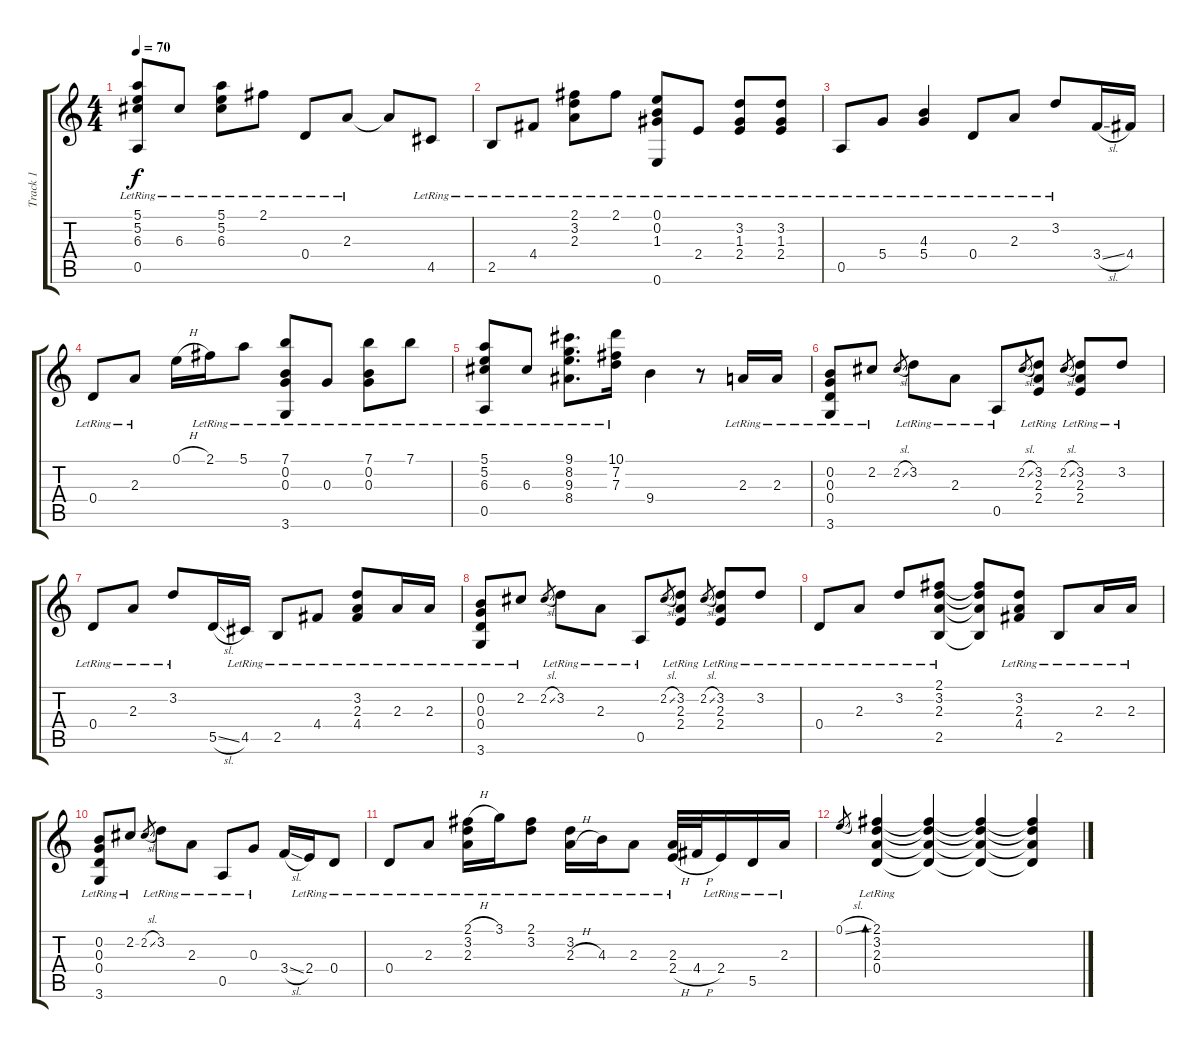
\track ("Track 1" "Track 1") {instrument acousticguitarnylon}
\staff {score tabs}
\tuning (E4 B3 G3 D3 A2 E2) {hide}
\ts (4 4)
\tempo 70
\clef g2
\ks c
(5.1{lr} 5.2{lr} 6.3{lr} 0.5{lr}).8{dy f} 6.3{lr}.8 (5.1{lr} 5.2{lr} 6.3{lr}).8 2.1{lr}.8 0.4{lr}.8 2.3{lr}.8 2.3{t}.8 4.5{lr}.8 |
2.5{lr}.8 4.4{lr}.8 (2.1{lr} 3.2{lr} 2.3{lr}).8 2.1{lr}.8 (0.1{lr} 0.2{lr} 1.3{lr} 0.6{lr}).8 2.4{lr}.8 (3.2{lr} 1.3{lr} 2.4{lr}).8 (3.2{lr} 1.3{lr} 2.4{lr}).8 |
0.5{lr}.8 5.4{lr}.8 (4.3{lr} 5.4{lr}).4 0.4{lr}.8 2.3{lr}.8 3.2{lr}.8 3.4{sl}.16 4.4.16 |
0.4{lr}.8 2.3{lr}.8 0.1{h}.16 2.1{lr}.16 5.1{lr}.8 (7.1{lr} 0.2{lr} 0.3{lr} 3.6{lr}).8 0.3{lr}.8 (7.1{lr} 0.2{lr} 0.3{lr}).8 7.1{lr}.8 |
(5.1{lr} 5.2{lr} 6.3{lr} 0.5{lr}).8 6.3{lr}.8 (9.1{lr} 8.2{lr} 9.3{lr} 8.4{lr}).8{d} (10.1{lr} 7.2{lr} 7.3{lr}).16 9.4.4 r.8 2.3{lr}.16 2.3{lr}.16 |
(0.2{lr} 0.3{lr} 0.4{lr} 3.6{lr}).8 2.2{lr}.8 2.2{sl}.8{gr} 3.2{lr}.8 2.3{lr}.8 0.5{lr}.8 2.2{sl}.8{gr} (3.2{lr} 2.3{lr} 2.4{lr}).8 2.2{sl}.8{gr} (3.2{lr} 2.3{lr} 2.4{lr}).8 3.2{lr}.8 |
0.4{lr}.8 2.3{lr}.8 3.2{lr}.8 5.5{sl}.16 4.5{lr}.16 2.5{lr}.8 4.4{lr}.8 (3.2{lr} 2.3{lr} 4.4{lr}).8 2.3{lr}.16 2.3{lr}.16 |
(0.2{lr} 0.3{lr} 0.4{lr} 3.6{lr}).8 2.2{lr}.8 2.2{sl}.8{gr} 3.2{lr}.8 2.3{lr}.8 0.5{lr}.8 2.2{sl}.8{gr} (3.2{lr} 2.3{lr} 2.4{lr}).8 2.2{sl}.8{gr} (3.2{lr} 2.3{lr} 2.4{lr}).8 3.2{lr}.8 |
0.4{lr}.8 2.3{lr}.8 3.2{lr}.8 (2.1{lr} 3.2{lr} 2.3{lr} 2.5{lr}).8 (2.1{t} 3.2{t} 2.3{t} 2.5{t}).8 (3.2{lr} 2.3{lr} 4.4{lr}).8 2.5{lr}.8 2.3{lr}.16 2.3{lr}.16 |
(0.2{lr} 0.3{lr} 0.4{lr} 3.6{lr}).8 2.2{lr}.8 2.2{sl}.8{gr} 3.2{lr}.8 2.3{lr}.8 0.5{lr}.8 0.3{lr}.8 3.4{sl}.16 2.4{lr}.16 0.4{lr}.8 |
0.4{lr}.8 2.3{lr}.8 (2.1{h} 3.2{lr} 2.3{lr}).16 3.1{lr}.16 (2.1{lr} 3.2{lr}).8 (3.2{lr} 2.3{h}).16 4.3{lr}.16 2.3{lr}.8 (2.3{lr} 2.4{h}).32 4.4{h}.32 2.4{lr}.16 5.5{lr}.16 2.3{lr}.16 |
0.1{sl}.8{gr} (2.1{lr} 3.2{lr} 2.3{lr} 0.4{lr}).4{bd 480} (2.1{t} 3.2{t} 2.3{t} 0.4{t}).4 (2.1{t} 3.2{t} 2.3{t} 0.4{t}).4 (2.1{t} 3.2{t} 2.3{t} 0.4{t}).4
